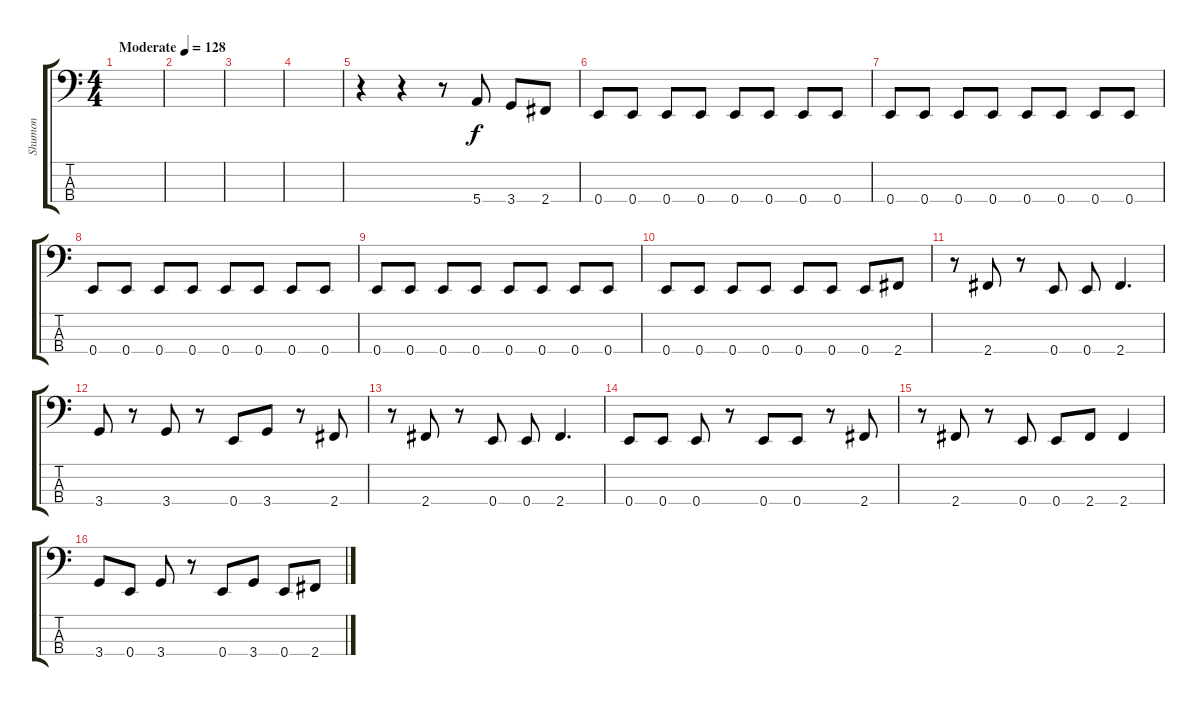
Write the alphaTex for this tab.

\track ("Shumon " "Shumon ") {instrument electricbassfinger}
\staff {score tabs}
\tuning (G2 D2 A1 E1) {hide}
\ts (4 4)
\tempo (128 "Moderate")
\clef f4
\ks c
|
|
|
|
r.4 r.4 r.8 5.4.8 3.4.8 2.4.8 |
0.4.8 0.4.8 0.4.8 0.4.8 0.4.8 0.4.8 0.4.8 0.4.8 |
0.4.8 0.4.8 0.4.8 0.4.8 0.4.8 0.4.8 0.4.8 0.4.8 |
0.4.8 0.4.8 0.4.8 0.4.8 0.4.8 0.4.8 0.4.8 0.4.8 |
0.4.8 0.4.8 0.4.8 0.4.8 0.4.8 0.4.8 0.4.8 0.4.8 |
0.4.8 0.4.8 0.4.8 0.4.8 0.4.8 0.4.8 0.4.8 2.4.8 |
r.8 2.4.8 r.8 0.4.8 0.4.8 2.4.4{d} |
3.4.8 r.8 3.4.8 r.8 0.4.8 3.4.8 r.8 2.4.8 |
r.8 2.4.8 r.8 0.4.8 0.4.8 2.4.4{d} |
0.4.8 0.4.8 0.4.8 r.8 0.4.8 0.4.8 r.8 2.4.8 |
r.8 2.4.8 r.8 0.4.8 0.4.8 2.4.8 2.4.4 |
3.4.8 0.4.8 3.4.8 r.8 0.4.8 3.4.8 0.4.8 2.4.8
